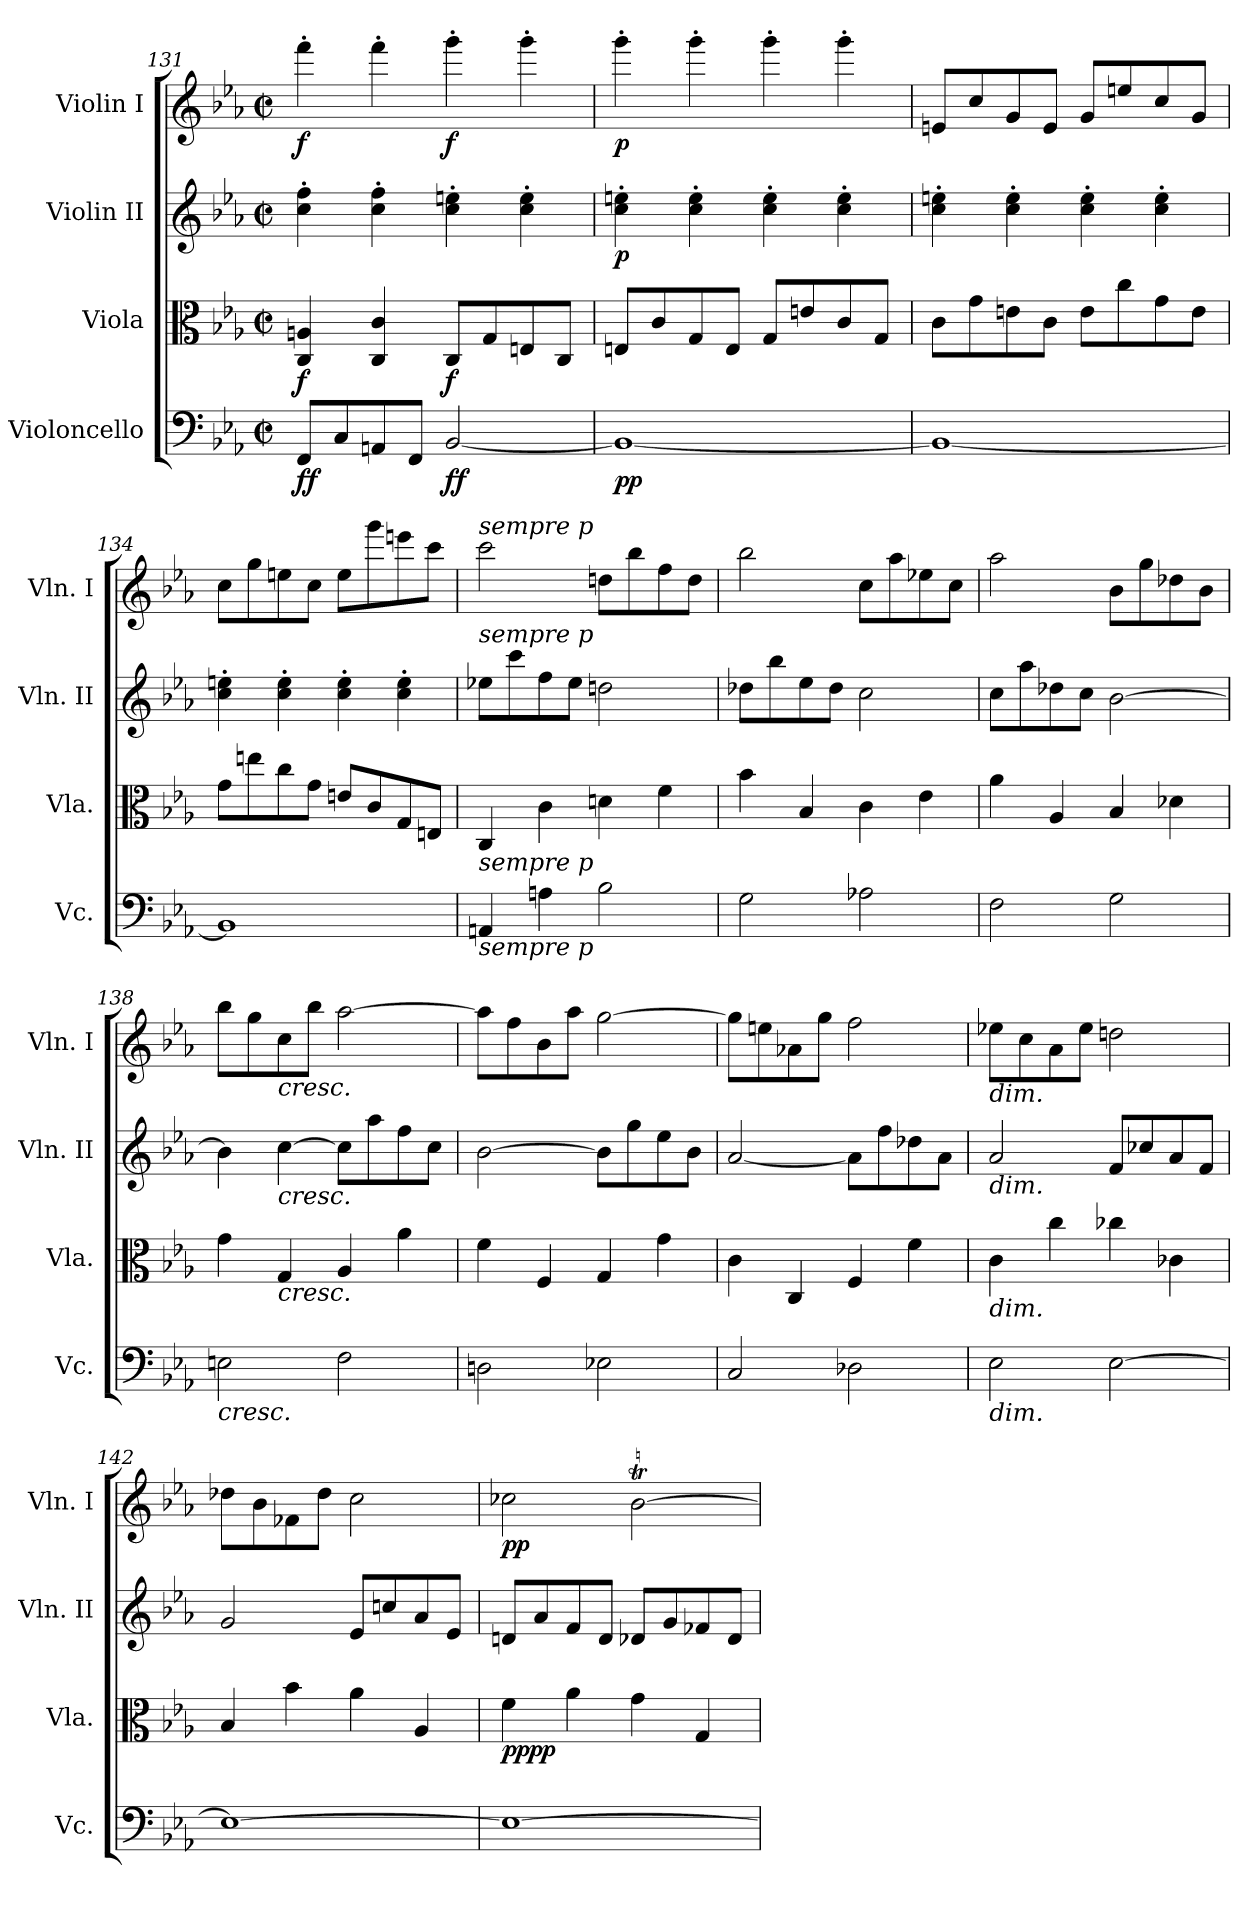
**kern	**dynam	**kern	**dynam	**kern	**dynam	**kern	**dynam
*part4	*part4	*part3	*part3	*part2	*part2	*part1	*part1
*staff4	*staff4	*staff3	*staff3	*staff2	*staff2	*staff1	*staff1
*I"Violoncello	*	*I"Viola	*	*I"Violin II	*	*I"Violin I	*
*I'Vc.	*	*I'Vla.	*	*I'Vln. II	*	*I'Vln. I	*
*clefF4	*	*clefC3	*	*clefG2	*	*clefG2	*
*k[b-e-a-]	*	*k[b-e-a-]	*	*k[b-e-a-]	*	*k[b-e-a-]	*
*M2/2	*	*M2/2	*	*M2/2	*	*M2/2	*
*met(c|)	*	*met(c|)	*	*met(c|)	*	*met(c|)	*
=131	=131	=131	=131	=131	=131	=131	=131
!	!LO:DY:b	!	!	!	!	!	!
!	!LO:DY:n=1:b	!	!LO:DY:b	!	!	!	!LO:DY:b
8FF/L	f f	4C/ 4An/	f	4cc\' 4ff\'	.	4fff'\	f
8C/	.	.	.	.	.	.	.
8AAn/	.	4C/ 4c/	.	4cc\' 4ff\'	.	4fff'\	.
8FF/J	.	.	.	.	.	.	.
!	!LO:DY:n=2:b	!	!	!	!	!	!
!	!LO:DY:n=3:b	!	!LO:DY:b	!	!	!	!LO:DY:b
[2BB-/	f f	8C/L	f	4cc\' 4een\'	.	4ggg'\	f
.	.	8G/	.	.	.	.	.
.	.	8En/	.	4cc\' 4ee\'	.	4ggg'\	.
.	.	8C/J	.	.	.	.	.
=132	=132	=132	=132	=132	=132	=132	=132
!	!LO:DY:b	!	!	!	!	!	!
!	!LO:DY:n=1:b	!	!	!	!LO:DY:b	!	!LO:DY:b
1BB-_	p p	8En/L	.	4cc\' 4een\'	p	4ggg'\	p
.	.	8c/	.	.	.	.	.
.	.	8G/	.	4cc\' 4ee\'	.	4ggg'\	.
.	.	8E/J	.	.	.	.	.
.	.	8G/L	.	4cc\' 4ee\'	.	4ggg'\	.
.	.	8en/	.	.	.	.	.
.	.	8c/	.	4cc\' 4ee\'	.	4ggg'\	.
.	.	8G/J	.	.	.	.	.
=133	=133	=133	=133	=133	=133	=133	=133
1BB-_	.	8c\L	.	4cc\' 4een\'	.	8en/L	.
.	.	8g\	.	.	.	8cc/	.
.	.	8en\	.	4cc\' 4ee\'	.	8g/	.
.	.	8c\J	.	.	.	8e/J	.
.	.	8e\L	.	4cc\' 4ee\'	.	8g/L	.
.	.	8cc\	.	.	.	8een/	.
.	.	8g\	.	4cc\' 4ee\'	.	8cc/	.
.	.	8e\J	.	.	.	8g/J	.
=134	=134	=134	=134	=134	=134	=134	=134
1BB-]	.	8g\L	.	4cc\' 4een\'	.	8cc\L	.
.	.	8een\	.	.	.	8gg\	.
.	.	8cc\	.	4cc\' 4ee\'	.	8een\	.
.	.	8g\J	.	.	.	8cc\J	.
.	.	8en/L	.	4cc\' 4ee\'	.	8ee\L	.
.	.	8c/	.	.	.	8ggg\	.
.	.	8G/	.	4cc\' 4ee\'	.	8eeen\	.
.	.	8En/J	.	.	.	8ccc\J	.
=135	=135	=135	=135	=135	=135	=135	=135
!	!	!	!	!	!	!LO:TX:a:i:t=sempre p	!
!	!	!	!	!LO:TX:a:i:t=sempre p	!	!	!
!LO:TX:b:i:t=sempre p	!	!	!	!	!	!	!
!LO:TX:a:i:t=sempre p	!	!	!	!	!	!	!
4AAn/	.	4C/	.	8ee-X\L	.	2ccc\	.
.	.	.	.	8ccc\	.	.	.
4An\	.	4c\	.	8ff\	.	.	.
.	.	.	.	8ee-\J	.	.	.
2B-\	.	4dn\	.	2ddn\	.	8ddn\L	.
.	.	.	.	.	.	8bb-\	.
.	.	4f\	.	.	.	8ff\	.
.	.	.	.	.	.	8dd\J	.
=136	=136	=136	=136	=136	=136	=136	=136
2G\	.	4b-\	.	8dd-X\L	.	2bb-\	.
.	.	.	.	8bb-\	.	.	.
.	.	4B-/	.	8ee-\	.	.	.
.	.	.	.	8dd-\J	.	.	.
2A-X\	.	4c\	.	2cc\	.	8cc\L	.
.	.	.	.	.	.	8aa-\	.
.	.	4e-\	.	.	.	8ee-X\	.
.	.	.	.	.	.	8cc\J	.
=137	=137	=137	=137	=137	=137	=137	=137
2F\	.	4a-\	.	8cc\L	.	2aa-\	.
.	.	.	.	8aa-\	.	.	.
.	.	4A-/	.	8dd-X\	.	.	.
.	.	.	.	8cc\J	.	.	.
2G\	.	4B-/	.	[2b-\	.	8b-\L	.
.	.	.	.	.	.	8gg\	.
.	.	4d-X\	.	.	.	8dd-X\	.
.	.	.	.	.	.	8b-\J	.
=138	=138	=138	=138	=138	=138	=138	=138
!LO:TX:b:i:t=cresc.	!	!	!	!	!	!	!
2En\	.	4g\	.	4b-\]	.	8bb-\L	.
.	.	.	.	.	.	8gg\	.
!	!	!	!	!	!	!LO:TX:b:i:t=cresc.	!
!	!	!	!	!LO:TX:b:i:t=cresc.	!	!	!
!	!	!LO:TX:b:i:t=cresc.	!	!	!	!	!
.	.	4G/	.	[4cc\	.	8cc\	.
.	.	.	.	.	.	8bb-\J	.
2F\	.	4A-/	.	8cc\L]	.	[2aa-\	.
.	.	.	.	8aa-\	.	.	.
.	.	4a-\	.	8ff\	.	.	.
.	.	.	.	8cc\J	.	.	.
=139	=139	=139	=139	=139	=139	=139	=139
2Dn\	.	4f\	.	[2b-\	.	8aa-\L]	.
.	.	.	.	.	.	8ff\	.
.	.	4F/	.	.	.	8b-\	.
.	.	.	.	.	.	8aa-\J	.
2E-X\	.	4G/	.	8b-\L]	.	[2gg\	.
.	.	.	.	8gg\	.	.	.
.	.	4g\	.	8ee-\	.	.	.
.	.	.	.	8b-\J	.	.	.
=140	=140	=140	=140	=140	=140	=140	=140
2C/	.	4c\	.	[2a-/	.	8gg\L]	.
.	.	.	.	.	.	8een\	.
.	.	4C/	.	.	.	8a-X\	.
.	.	.	.	.	.	8gg\J	.
2D-X\	.	4F/	.	8a-\L]	.	2ff\	.
.	.	.	.	8ff\	.	.	.
.	.	4f\	.	8dd-X\	.	.	.
.	.	.	.	8a-\J	.	.	.
=141	=141	=141	=141	=141	=141	=141	=141
!	!	!	!	!	!	!LO:TX:b:i:t=dim.	!
!	!	!	!	!LO:TX:b:i:t=dim.	!	!	!
!	!	!LO:TX:b:i:t=dim.	!	!	!	!	!
!LO:TX:b:i:t=dim.	!	!	!	!	!	!	!
2E-\	.	4c\	.	2a-/	.	8ee-X\L	.
.	.	.	.	.	.	8cc\	.
.	.	4cc\	.	.	.	8a-\	.
.	.	.	.	.	.	8ee-\J	.
[2E-\	.	4cc-X\	.	8f/L	.	2ddn\	.
.	.	.	.	8cc-X/	.	.	.
.	.	4c-X\	.	8a-/	.	.	.
.	.	.	.	8f/J	.	.	.
=142	=142	=142	=142	=142	=142	=142	=142
1E-_	.	4B-/	.	2g/	.	8dd-X\L	.
.	.	.	.	.	.	8b-\	.
.	.	4b-\	.	.	.	8f-X\	.
.	.	.	.	.	.	8dd-\J	.
.	.	4a-\	.	8e-/L	.	2cc\	.
.	.	.	.	8ccn/	.	.	.
.	.	4A-/	.	8a-/	.	.	.
.	.	.	.	8e-/J	.	.	.
=143	=143	=143	=143	=143	=143	=143	=143
!	!	!	!LO:DY:b	!	!	!	!
!	!	!	!LO:DY:n=1:b	!	!	!	!LO:DY:b
1E-_	.	4f\	pp pp	8dn/L	.	2cc-X\	pp
.	.	.	.	8a-/	.	.	.
.	.	4a-\	.	8f/	.	.	.
.	.	.	.	8d/J	.	.	.
.	.	4g\	.	8d-X/L	.	[2b-T\	.
.	.	.	.	8g/	.	.	.
.	.	4G/	.	8f-X/	.	.	.
.	.	.	.	8d-/J	.	.	.
=	=	=	=	=	=	=	=
*-	*-	*-	*-	*-	*-	*-	*-
